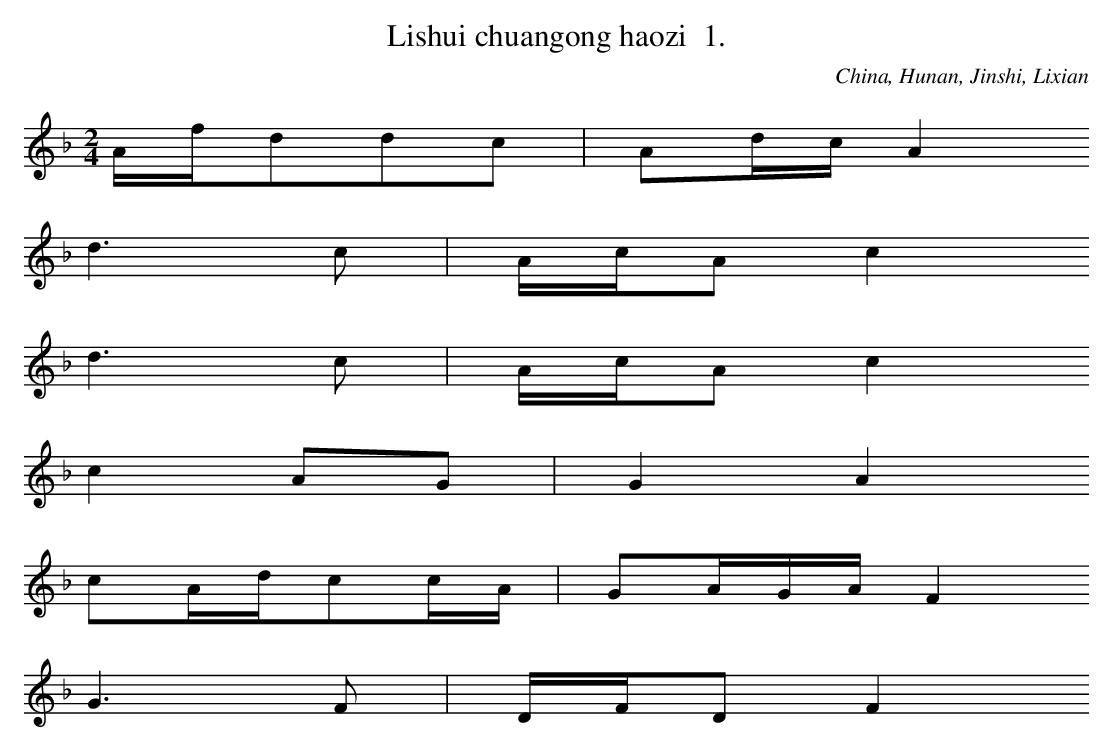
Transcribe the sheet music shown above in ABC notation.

X:1
T: Lishui chuangong haozi  1.
O: China, Hunan, Jinshi, Lixian
M: 2/4
L: 1/16
K: F
Afd2d2c2 | A2dcA4
d6c2 | AcA2c4
d6c2 | AcA2c4
c4A2G2 | G4A4
c2Adc2cA | G2AGAF4
G6F2 | DFD2F4
